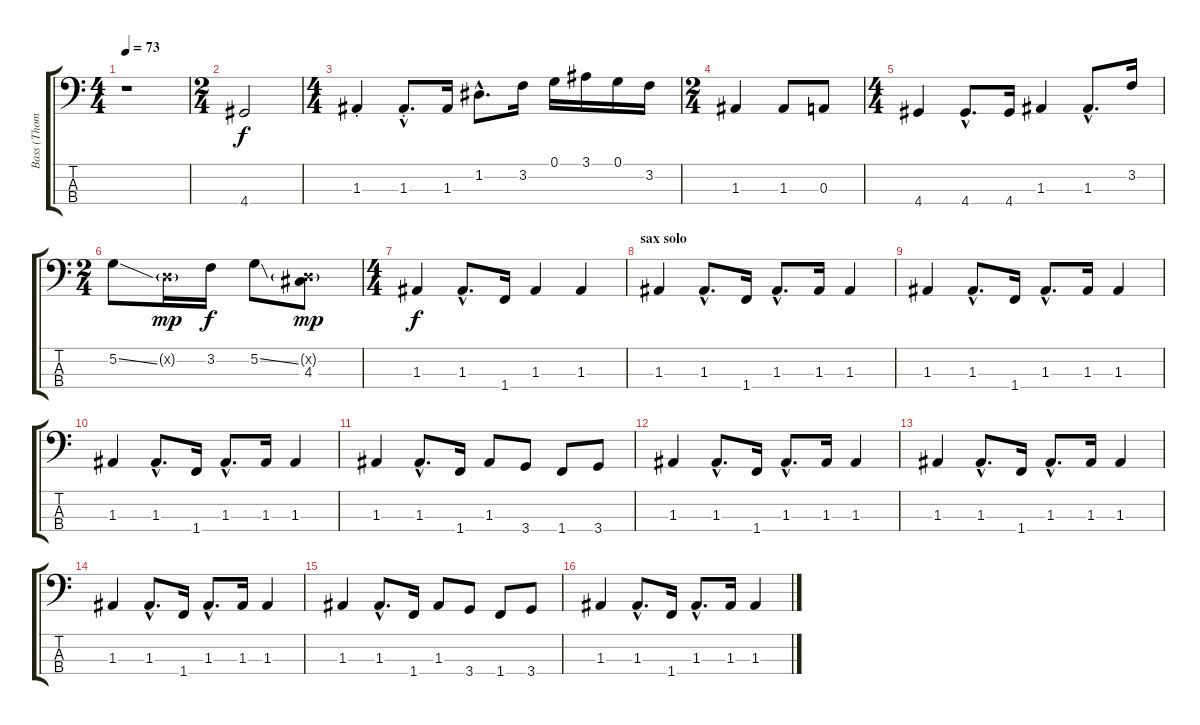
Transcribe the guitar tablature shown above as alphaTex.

\track ("Bass (Thompson)" "Bass (Thom") {instrument electricbassfinger}
\staff {score tabs}
\tuning (G2 D2 A1 E1) {hide}
\ts (4 4)
\tempo 73
\clef f4
\ks c
r.1{dy f} |
\ts (2 4)
4.4.2 |
\ts (4 4)
1.3{st}.4 1.3{hac st}.8{d} 1.3.16 1.2{hac}.8{d} 3.2.16 0.1.16 3.1.16 0.1.16 3.2.16 |
\ts (2 4)
1.3.4 1.3.8 0.3.8 |
\ts (4 4)
4.4.4 4.4{hac}.8{d} 4.4.16 1.3.4 1.3{hac}.8{d} 3.2.16 |
\ts (2 4)
5.2{ss}.8 0.2{g x}.16{dy mp} 3.2.16{dy f} 5.2{ss}.8 (0.2{g x} 4.3).8{dy mp} |
\ts (4 4)
1.3.4{dy f} 1.3{hac}.8{d} 1.4.16 1.3.4 1.3.4 |
\section ("" "sax solo")
1.3.4 1.3{hac}.8{d} 1.4.16 1.3{hac}.8{d} 1.3.16 1.3.4 |
1.3.4 1.3{hac}.8{d} 1.4.16 1.3{hac}.8{d} 1.3.16 1.3.4 |
1.3.4 1.3{hac}.8{d} 1.4.16 1.3{hac}.8{d} 1.3.16 1.3.4 |
1.3.4 1.3{hac}.8{d} 1.4.16 1.3.8 3.4.8 1.4.8 3.4.8 |
1.3.4 1.3{hac}.8{d} 1.4.16 1.3{hac}.8{d} 1.3.16 1.3.4 |
1.3.4 1.3{hac}.8{d} 1.4.16 1.3{hac}.8{d} 1.3.16 1.3.4 |
1.3.4 1.3{hac}.8{d} 1.4.16 1.3{hac}.8{d} 1.3.16 1.3.4 |
1.3.4 1.3{hac}.8{d} 1.4.16 1.3.8 3.4.8 1.4.8 3.4.8 |
1.3.4 1.3{hac}.8{d} 1.4.16 1.3{hac}.8{d} 1.3.16 1.3.4
